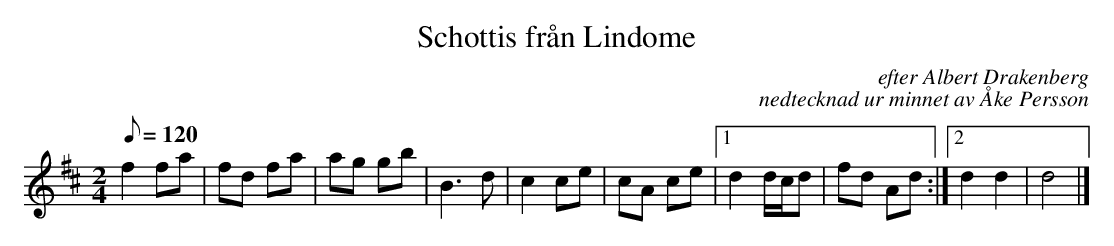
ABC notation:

X:1
T:Schottis från Lindome
C:efter Albert Drakenberg
C:nedtecknad ur minnet av Åke Persson
M:2/4
L:1/8
K:D
Q:120
f2 fa | fd fa | ag gb | B3 d | c2 ce | cA ce |1 d2 d/c/d | fd Ad :|2 d2 d2 | d4 |]
